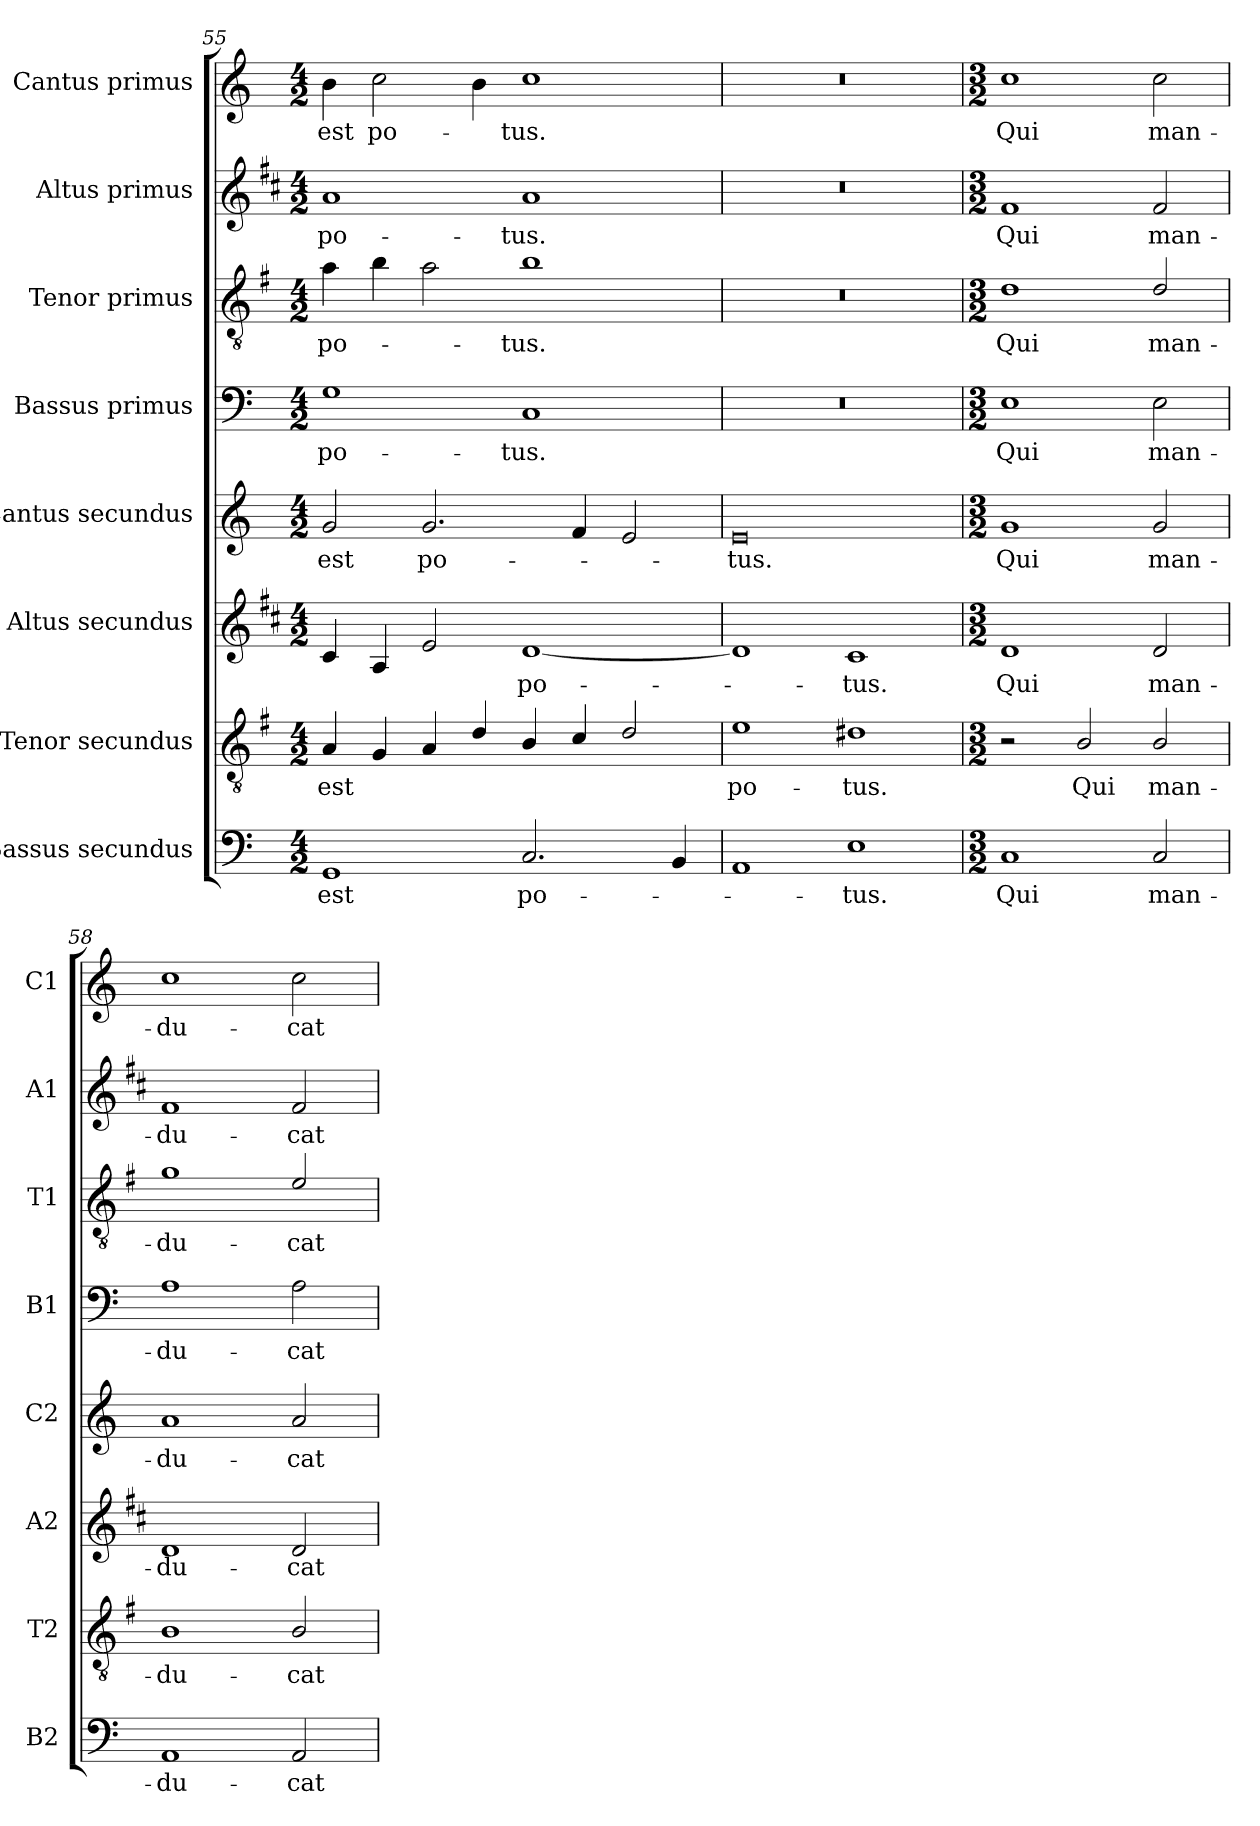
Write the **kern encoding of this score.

**kern	**text	**kern	**text	**kern	**text	**kern	**text	**kern	**text	**kern	**text	**kern	**text	**kern	**text
*part8	*part8	*part7	*part7	*part6	*part6	*part5	*part5	*part4	*part4	*part3	*part3	*part2	*part2	*part1	*part1
*staff8	*staff8	*staff7	*staff7	*staff6	*staff6	*staff5	*staff5	*staff4	*staff4	*staff3	*staff3	*staff2	*staff2	*staff1	*staff1
*I"Bassus secundus	*	*I"Tenor secundus	*	*I"Altus secundus	*	*I"Cantus secundus	*	*I"Bassus primus	*	*I"Tenor primus	*	*I"Altus primus	*	*I"Cantus primus	*
*I'B2	*	*I'T2	*	*I'A2	*	*I'C2	*	*I'B1	*	*I'T1	*	*I'A1	*	*I'C1	*
*clefF4	*	*clefGv2	*	*clefG2	*	*clefG2	*	*clefF4	*	*clefGv2	*	*clefG2	*	*clefG2	*
*	*	*ITrd4c7	*	*ITrd1c2	*	*	*	*	*	*ITrd4c7	*	*ITrd1c2	*	*	*
*k[]	*	*k[]	*	*k[]	*	*k[]	*	*k[]	*	*k[]	*	*k[]	*	*k[]	*
*C:	*	*C:	*	*C:	*	*C:	*	*C:	*	*C:	*	*C:	*	*C:	*
*M4/2	*	*M4/2	*	*M4/2	*	*M4/2	*	*M4/2	*	*M4/2	*	*M4/2	*	*M4/2	*
=55	=55	=55	=55	=55	=55	=55	=55	=55	=55	=55	=55	=55	=55	=55	=55
!	!LO:LY:b	!	!LO:LY:b	!	!	!	!LO:LY:b	!	!LO:LY:b	!	!LO:LY:b	!	!LO:LY:b	!	!LO:LY:b
1GG	est	4D/	est	4B/	.	2g/	est	1G	po-	4d\	po-	1g	po-	4b\	est
!	!	!	!	!	!	!	!	!	!	!	!	!	!	!	!LO:LY:b
.	.	4C/	.	4G/	.	.	.	.	.	4e\	.	.	.	2cc\	po-
!	!	!	!	!	!	!	!LO:LY:b	!	!	!	!	!	!	!	!
.	.	4D/	.	2d/	.	2.g/	po-	.	.	2d\	.	.	.	.	.
.	.	4G/	.	.	.	.	.	.	.	.	.	.	.	4b\	.
!	!LO:LY:b	!	!	!	!LO:LY:b	!	!	!	!LO:LY:b	!	!LO:LY:b	!	!LO:LY:b	!	!LO:LY:b
2.C/	po-	4E/	.	[1c	po-	.	.	1C	-tus.	1e	-tus.	1g	-tus.	1cc	-tus.
.	.	4F/	.	.	.	4f/	.	.	.	.	.	.	.	.	.
.	.	2G/	.	.	.	2e/	.	.	.	.	.	.	.	.	.
4BB/	.	.	.	.	.	.	.	.	.	.	.	.	.	.	.
=56	=56	=56	=56	=56	=56	=56	=56	=56	=56	=56	=56	=56	=56	=56	=56
!	!	!	!LO:LY:b	!	!	!	!LO:LY:b	!	!	!	!	!	!	!	!
1AA	.	1A	po-	1c]	.	0e	-tus.	0r	.	0r	.	0r	.	0r	.
!	!LO:LY:b	!	!LO:LY:b	!	!LO:LY:b	!	!	!	!	!	!	!	!	!	!
1E	-tus.	1G#X	-tus.	1B	-tus.	.	.	.	.	.	.	.	.	.	.
!!LO:PB:g=z
=57	=57	=57	=57	=57	=57	=57	=57	=57	=57	=57	=57	=57	=57	=57	=57
*M3/2	*	*M3/2	*	*M3/2	*	*M3/2	*	*M3/2	*	*M3/2	*	*M3/2	*	*M3/2	*
!	!LO:LY:b	!	!	!	!LO:LY:b	!	!LO:LY:b	!	!LO:LY:b	!	!LO:LY:b	!	!LO:LY:b	!	!LO:LY:b
1C	Qui	2r	.	1c	Qui	1g	Qui	1E	Qui	1G	Qui	1e	Qui	1cc	Qui
!	!	!	!LO:LY:b	!	!	!	!	!	!	!	!	!	!	!	!
.	.	2E/	Qui	.	.	.	.	.	.	.	.	.	.	.	.
!	!LO:LY:b	!	!LO:LY:b	!	!LO:LY:b	!	!LO:LY:b	!	!LO:LY:b	!	!LO:LY:b	!	!LO:LY:b	!	!LO:LY:b
2C/	man-	2E/	man-	2c/	man-	2g/	man-	2E\	man-	2G/	man-	2e/	man-	2cc\	man-
=58	=58	=58	=58	=58	=58	=58	=58	=58	=58	=58	=58	=58	=58	=58	=58
!	!LO:LY:b	!	!LO:LY:b	!	!LO:LY:b	!	!LO:LY:b	!	!LO:LY:b	!	!LO:LY:b	!	!LO:LY:b	!	!LO:LY:b
1AA	-du-	1E	-du-	1c	-du-	1a	-du-	1A	-du-	1c	-du-	1e	-du-	1cc	-du-
!	!LO:LY:b	!	!LO:LY:b	!	!LO:LY:b	!	!LO:LY:b	!	!LO:LY:b	!	!LO:LY:b	!	!LO:LY:b	!	!LO:LY:b
2AA/	-cat	2E/	-cat	2c/	-cat	2a/	-cat	2A\	-cat	2A/	-cat	2e/	-cat	2cc\	-cat
=	=	=	=	=	=	=	=	=	=	=	=	=	=	=	=
*-	*-	*-	*-	*-	*-	*-	*-	*-	*-	*-	*-	*-	*-	*-	*-
